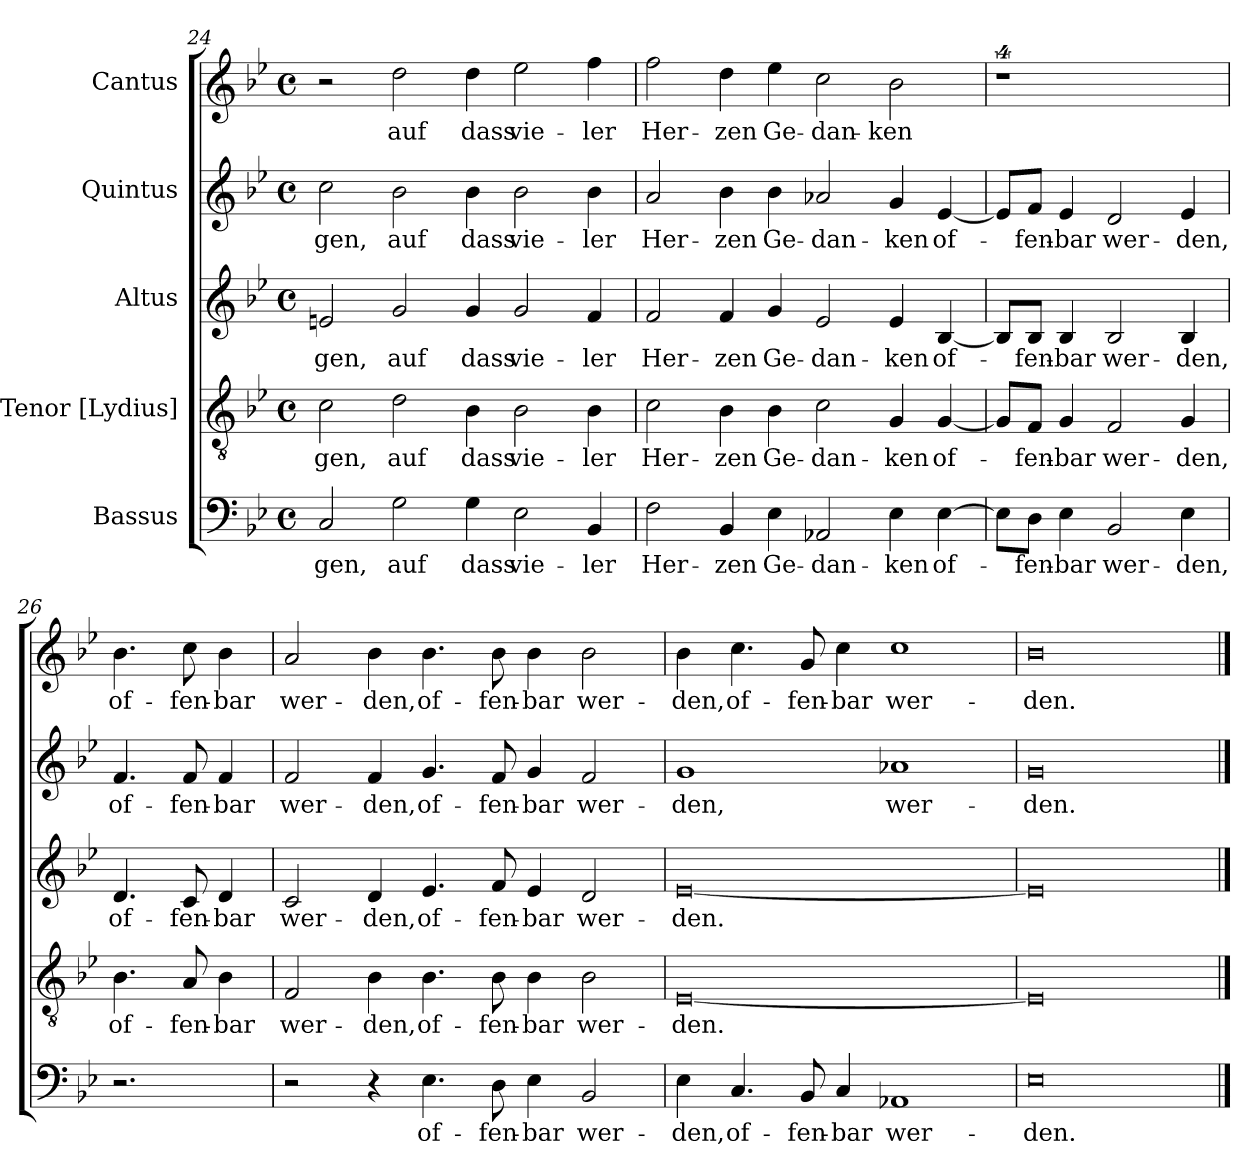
**kern	**text	**kern	**text	**kern	**text	**kern	**text	**kern	**text
*part5	*part5	*part4	*part4	*part3	*part3	*part2	*part2	*part1	*part1
*staff5	*staff5	*staff4	*staff4	*staff3	*staff3	*staff2	*staff2	*staff1	*staff1
*I"Bassus	*	*I"Tenor [Lydius]	*	*I"Altus	*	*I"Quintus	*	*I"Cantus	*
!!LO:PB:g=z
*clefF4	*	*clefGv2	*	*clefG2	*	*clefG2	*	*clefG2	*
*k[b-e-]	*	*k[b-e-]	*	*k[b-e-]	*	*k[b-e-]	*	*k[b-e-]	*
*M4/2	*	*M4/2	*	*M4/2	*	*M4/2	*	*M4/2	*
*met(c)	*	*met(c)	*	*met(c)	*	*met(c)	*	*met(c)	*
=24	=24	=24	=24	=24	=24	=24	=24	=24	=24
!	!LO:LY:b	!	!LO:LY:b	!	!LO:LY:b	!	!LO:LY:b	!	!
2C/	gen,	2c\	-gen,	2en/	-gen,	2cc\	-gen,	2r	.
!	!LO:LY:b	!	!LO:LY:b	!	!LO:LY:b	!	!LO:LY:b	!	!LO:LY:b
2G\	auf	2d\	auf	2g/	auf	2b-\	auf	2dd\	auf
!	!LO:LY:b	!	!LO:LY:b	!	!LO:LY:b	!	!LO:LY:b	!	!LO:LY:b
4G\	dass	4B-\	dass	4g/	dass	4b-\	dass	4dd\	dass
!	!LO:LY:b	!	!LO:LY:b	!	!LO:LY:b	!	!LO:LY:b	!	!LO:LY:b
2E-\	vie-	2B-\	vie-	2g/	vie-	2b-\	vie-	2ee-\	vie-
!	!LO:LY:b	!	!LO:LY:b	!	!LO:LY:b	!	!LO:LY:b	!	!LO:LY:b
4BB-/	-ler	4B-\	-ler	4f/	-ler	4b-\	-ler	4ff\	-ler
=25	=25	=25	=25	=25	=25	=25	=25	=25	=25
!	!LO:LY:b	!	!LO:LY:b	!	!LO:LY:b	!	!LO:LY:b	!	!LO:LY:b
2F\	Her-	2c\	Her-	2f/	Her-	2a/	Her-	2ff\	Her-
!	!LO:LY:b	!	!LO:LY:b	!	!LO:LY:b	!	!LO:LY:b	!	!LO:LY:b
4BB-/	-zen	4B-\	-zen	4f/	-zen	4b-\	-zen	4dd\	-zen
!	!LO:LY:b	!	!LO:LY:b	!	!LO:LY:b	!	!LO:LY:b	!	!LO:LY:b
4E-\	Ge-	4B-\	Ge-	4g/	Ge-	4b-\	Ge-	4ee-\	Ge-
!	!LO:LY:b	!	!LO:LY:b	!	!LO:LY:b	!	!LO:LY:b	!	!LO:LY:b
2AA-X/	-dan-	2c\	-dan-	2e-/	-dan-	2a-X/	-dan-	2cc\	-dan-
!	!LO:LY:b	!	!LO:LY:b	!	!LO:LY:b	!	!LO:LY:b	!	!LO:LY:b
4E-\	-ken	4G/	-ken	4e-/	-ken	4g/	-ken	2b-\	-ken
!	!LO:LY:b	!	!LO:LY:b	!	!LO:LY:b	!	!LO:LY:b	!	!
[4E-\	of-	[4G/	of-	[4B-/	of-	[4e-/	of-	.	.
=26	=26	=26	=26	=26	=26	=26	=26	=26	=26
8E-\L]	.	8G/L]	.	8B-/L]	.	8e-/L]	.	4%5r	.
!	!LO:LY:b	!	!LO:LY:b	!	!LO:LY:b	!	!LO:LY:b	!	!
8D\J	-fen-	8F/J	-fen-	8B-/J	-fen-	8f/J	-fen-	.	.
!	!LO:LY:b	!	!LO:LY:b	!	!LO:LY:b	!	!LO:LY:b	!	!
4E-\	-bar	4G/	-bar	4B-/	-bar	4e-/	-bar	.	.
!	!LO:LY:b	!	!LO:LY:b	!	!LO:LY:b	!	!LO:LY:b	!	!
2BB-/	wer-	2F/	wer-	2B-/	wer-	2d/	wer-	.	.
!	!LO:LY:b	!	!LO:LY:b	!	!LO:LY:b	!	!LO:LY:b	!	!
4E-\	-den,	4G/	-den,	4B-/	-den,	4e-/	-den,	.	.
!!LO:LB:g=z
=26X2	=26X2	=26X2	=26X2	=26X2	=26X2	=26X2	=26X2	=26X2	=26X2
!	!	!	!LO:LY:b	!	!LO:LY:b	!	!LO:LY:b	!	!LO:LY:b
2.r	.	4.B-\	of-	4.d/	of-	4.f/	of-	4.b-\	of-
!	!	!	!LO:LY:b	!	!LO:LY:b	!	!LO:LY:b	!	!LO:LY:b
.	.	8A/	-fen-	8c/	-fen-	8f/	-fen-	8cc\	-fen-
!	!	!	!LO:LY:b	!	!LO:LY:b	!	!LO:LY:b	!	!LO:LY:b
.	.	4B-\	-bar	4d/	-bar	4f/	-bar	4b-\	-bar
=27	=27	=27	=27	=27	=27	=27	=27	=27	=27
!	!	!	!LO:LY:b	!	!LO:LY:b	!	!LO:LY:b	!	!LO:LY:b
2r	.	2F/	wer-	2c/	wer-	2f/	wer-	2a/	wer-
!	!	!	!LO:LY:b	!	!LO:LY:b	!	!LO:LY:b	!	!LO:LY:b
4r	.	4B-\	-den,	4d/	-den,	4f/	-den,	4b-\	-den,
!	!LO:LY:b	!	!LO:LY:b	!	!LO:LY:b	!	!LO:LY:b	!	!LO:LY:b
4.E-\	of-	4.B-\	of-	4.e-/	of-	4.g/	of-	4.b-\	of-
!	!LO:LY:b	!	!LO:LY:b	!	!LO:LY:b	!	!LO:LY:b	!	!LO:LY:b
8D\	-fen-	8B-\	-fen-	8f/	-fen-	8f/	-fen-	8b-\	-fen-
!	!LO:LY:b	!	!LO:LY:b	!	!LO:LY:b	!	!LO:LY:b	!	!LO:LY:b
4E-\	-bar	4B-\	-bar	4e-/	-bar	4g/	-bar	4b-\	-bar
!	!LO:LY:b	!	!LO:LY:b	!	!LO:LY:b	!	!LO:LY:b	!	!LO:LY:b
2BB-/	wer-	2B-\	wer-	2d/	wer-	2f/	wer-	2b-\	wer-
=28	=28	=28	=28	=28	=28	=28	=28	=28	=28
!	!LO:LY:b	!	!LO:LY:b	!	!LO:LY:b	!	!LO:LY:b	!	!LO:LY:b
4E-\	-den,	[0E-	-den.	[0e-	-den.	1g	-den,	4b-\	-den,
!	!LO:LY:b	!	!	!	!	!	!	!	!LO:LY:b
4.C/	of-	.	.	.	.	.	.	4.cc\	of-
!	!LO:LY:b	!	!	!	!	!	!	!	!LO:LY:b
8BB-/	-fen-	.	.	.	.	.	.	8g/	-fen-
!	!LO:LY:b	!	!	!	!	!	!	!	!LO:LY:b
4C/	-bar	.	.	.	.	.	.	4cc\	-bar
!	!LO:LY:b	!	!	!	!	!	!LO:LY:b	!	!LO:LY:b
1AA-X	wer-	.	.	.	.	1a-X	wer-	1cc	wer-
=29	=29	=29	=29	=29	=29	=29	=29	=29	=29
!	!LO:LY:b	!	!	!	!	!	!LO:LY:b	!	!LO:LY:b
0E-	-den.	0E-]	.	0e-]	.	0g	-den.	0b-	-den.
==	==	==	==	==	==	==	==	==	==
*-	*-	*-	*-	*-	*-	*-	*-	*-	*-
